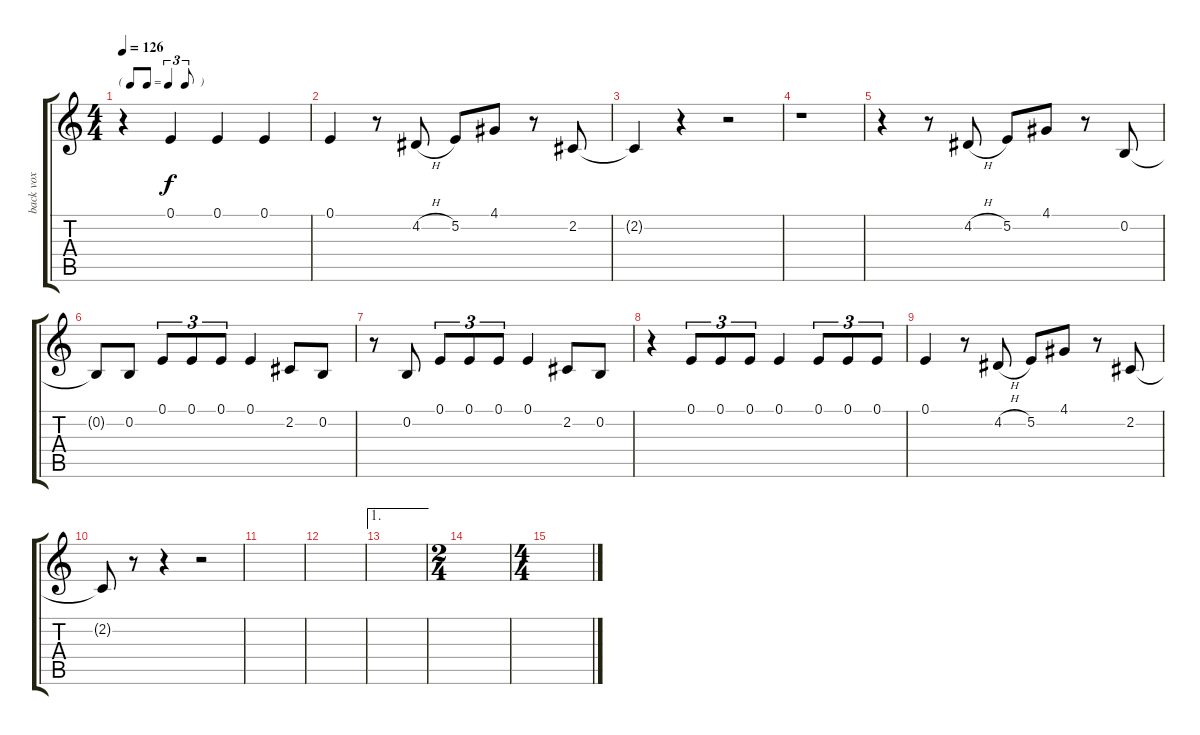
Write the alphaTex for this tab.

\track ("back vox" "back vox") {instrument tenorsax}
\staff {score tabs}
\tuning (E4 B3 G3 D3 A2 E2) {hide}
\ts (4 4)
\tf triplet8th
\tempo 126
\clef g2
\ks c
r.4{dy f} 0.1.4 0.1.4 0.1.4 |
0.1.4 r.8 4.2{h}.8 5.2.8 4.1.8 r.8 2.2.8 |
2.2{t}.4 r.4 r.2 |
r.1 |
r.4 r.8 4.2{h}.8 5.2.8 4.1.8 r.8 0.2.8 |
0.2{t}.8 0.2.8 0.1.8{tu (3 2)} 0.1.8{tu (3 2)} 0.1.8{tu (3 2)} 0.1.4 2.2.8 0.2.8 |
r.8 0.2.8 0.1.8{tu (3 2)} 0.1.8{tu (3 2)} 0.1.8{tu (3 2)} 0.1.4 2.2.8 0.2.8 |
r.4 0.1.8{tu (3 2)} 0.1.8{tu (3 2)} 0.1.8{tu (3 2)} 0.1.4 0.1.8{tu (3 2)} 0.1.8{tu (3 2)} 0.1.8{tu (3 2)} |
0.1.4 r.8 4.2{h}.8 5.2.8 4.1.8 r.8 2.2.8 |
2.2{t}.8 r.8 r.4 r.2 |
|
|
\ae 1
|
\ts (2 4)
|
\ts (4 4)
